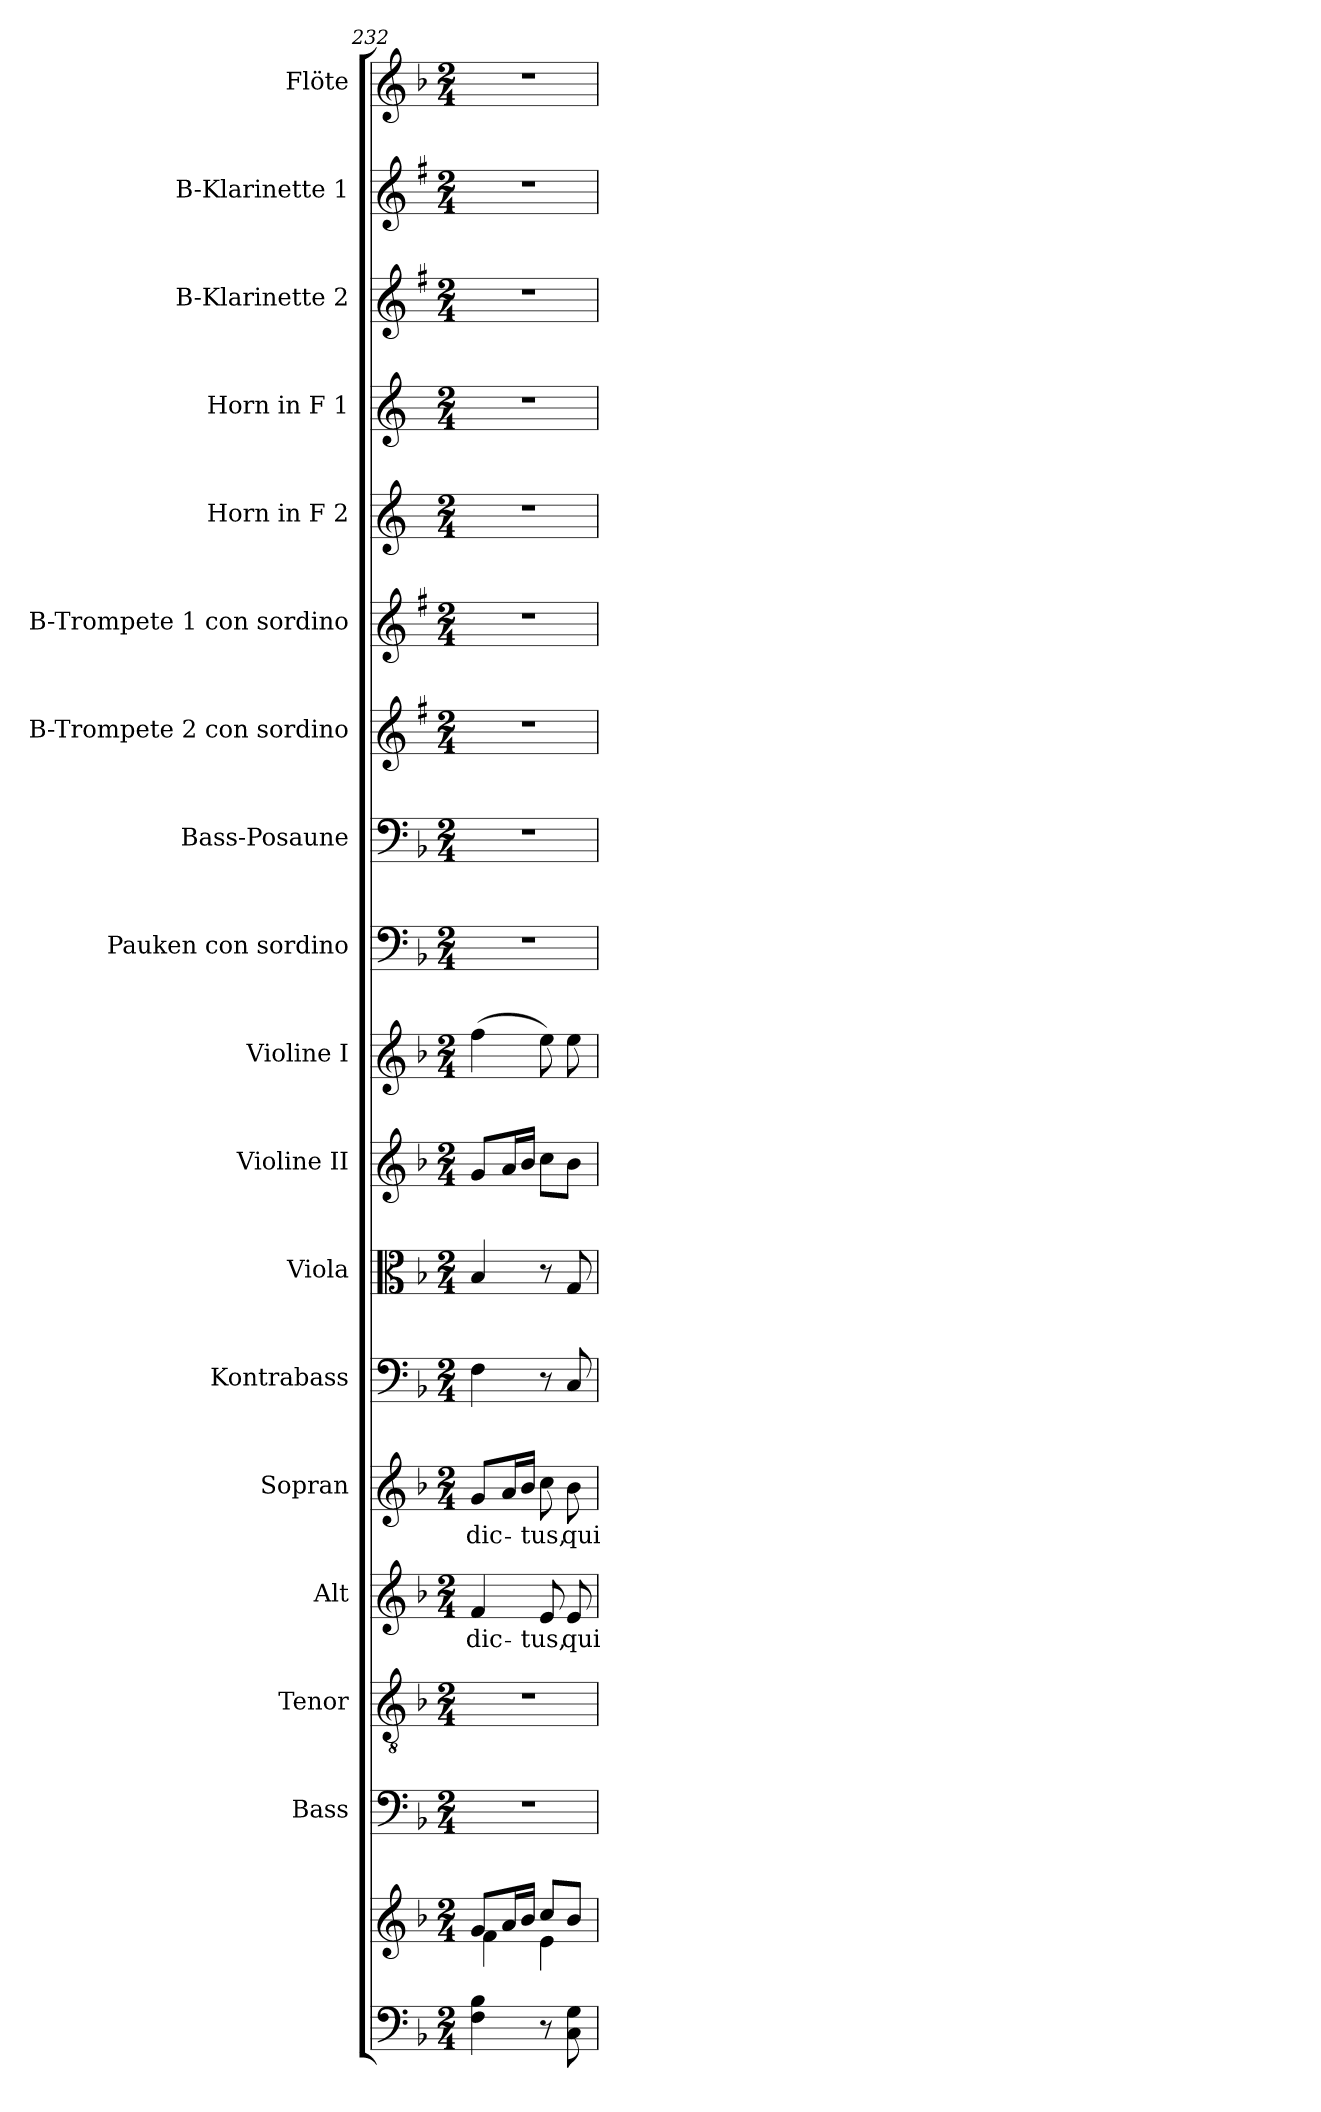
**kern	**kern	**kern	**kern	**kern	**text	**kern	**text	**kern	**kern	**kern	**kern	**kern	**kern	**kern	**kern	**kern	**kern	**kern	**kern	**kern
*part18	*part18	*part17	*part16	*part15	*part15	*part14	*part14	*part13	*part12	*part11	*part10	*part9	*part8	*part7	*part6	*part5	*part4	*part3	*part2	*part1
*staff19	*staff18	*staff17	*staff16	*staff15	*staff15	*staff14	*staff14	*staff13	*staff12	*staff11	*staff10	*staff9	*staff8	*staff7	*staff6	*staff5	*staff4	*staff3	*staff2	*staff1
*	*	*I"Bass	*I"Tenor	*I"Alt	*	*I"Sopran	*	*I"Kontrabass	*I"Viola	*I"Violine II	*I"Violine I	*I"Pauken con sordino	*I"Bass-Posaune	*I"B-Trompete 2 con sordino	*I"B-Trompete 1 con sordino	*I"Horn in F 2	*I"Horn in F 1	*I"B-Klarinette 2	*I"B-Klarinette 1	*I"Flöte
*	*	*I'B.	*I'T.	*I'A.	*	*I'S.	*	*I'Kb.	*I'Vla.	*I'Vl. II	*I'Vl. I	*I'Pk.	*I'B. Pos.	*I'B Trp. 2	*I'B Trp. 1	*	*	*I'B Kl. 2	*I'B Kl. 1	*I'Fl.
*clefF4	*clefG2	*clefF4	*clefGv2	*clefG2	*	*clefG2	*	*clefF4	*clefC3	*clefG2	*clefG2	*clefF4	*clefF4	*clefG2	*clefG2	*clefG2	*clefG2	*clefG2	*clefG2	*clefG2
*	*	*	*	*	*	*	*	*ITrd7c12	*	*	*	*	*	*ITrd1c2	*ITrd1c2	*ITrd4c7	*ITrd4c7	*ITrd1c2	*ITrd1c2	*
*k[b-]	*k[b-]	*k[b-]	*k[b-]	*k[b-]	*	*k[b-]	*	*k[b-]	*k[b-]	*k[b-]	*k[b-]	*k[b-]	*k[b-]	*k[b-]	*k[b-]	*k[b-]	*k[b-]	*k[b-]	*k[b-]	*k[b-]
*F:	*F:	*F:	*F:	*F:	*	*F:	*	*F:	*F:	*F:	*F:	*F:	*F:	*F:	*F:	*F:	*F:	*F:	*F:	*F:
*M2/4	*M2/4	*M2/4	*M2/4	*M2/4	*	*M2/4	*	*M2/4	*M2/4	*M2/4	*M2/4	*M2/4	*M2/4	*M2/4	*M2/4	*M2/4	*M2/4	*M2/4	*M2/4	*M2/4
=232	=232	=232	=232	=232	=232	=232	=232	=232	=232	=232	=232	=232	=232	=232	=232	=232	=232	=232	=232	=232
*	*^	*	*	*	*	*	*	*	*	*	*	*	*	*	*	*	*	*	*	*
!	!	!	!	!	!	!LO:LY:b	!	!LO:LY:b	!	!	!	!	!	!	!	!	!	!	!	!	!
4F\ 4B-\	8g/L	4f\	2r	2r	4f/	-dic-	8g/L	-dic-	4FF\	4B-/	8g/L	(>4ff\	2r	2r	2r	2r	2r	2r	2r	2r	2r
.	16a/L	.	.	.	.	.	16a/L	.	.	.	16a/L	.	.	.	.	.	.	.	.	.	.
.	16b-/JJ	.	.	.	.	.	16b-/JJ	.	.	.	16b-/JJ	.	.	.	.	.	.	.	.	.	.
!	!	!	!	!	!	!LO:LY:b	!	!LO:LY:b	!	!	!	!	!	!	!	!	!	!	!	!	!
8r	8cc/L	4e\	.	.	8e/	-tus,	8cc\	-tus,	8r	8r	8cc\L	8ee\)	.	.	.	.	.	.	.	.	.
!	!	!	!	!	!	!LO:LY:b	!	!LO:LY:b	!	!	!	!	!	!	!	!	!	!	!	!	!
8C\ 8G\	8b-/J	.	.	.	8e/	qui	8b-\	qui	8CC/	8G/	8b-\J	8ee\	.	.	.	.	.	.	.	.	.
*	*v	*v	*	*	*	*	*	*	*	*	*	*	*	*	*	*	*	*	*	*	*
=	=	=	=	=	=	=	=	=	=	=	=	=	=	=	=	=	=	=	=	=
*-	*-	*-	*-	*-	*-	*-	*-	*-	*-	*-	*-	*-	*-	*-	*-	*-	*-	*-	*-	*-
